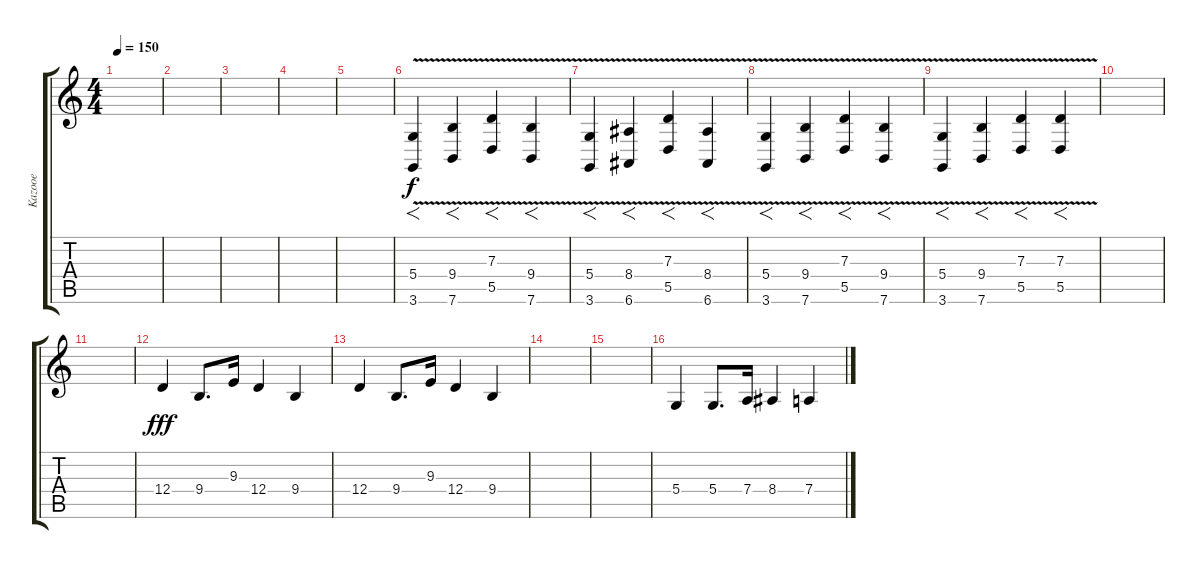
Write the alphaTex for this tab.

\track ("Kazooe" "Kazooe") {instrument shamisen}
\staff {score tabs}
\tuning (E4 B3 G3 D3 A2 E2) {hide}
\ts (4 4)
\tempo 150
\clef g2
\ks c
|
|
|
|
|
(5.4{v} 3.6).4{f dy f} (9.4{v} 7.6).4{f} (7.3{v} 5.5).4{f} (9.4{v} 7.6).4{f} |
(5.4{v} 3.6).4{f} (8.4{v} 6.6).4{f} (7.3{v} 5.5).4{f} (8.4{v} 6.6).4{f} |
(5.4{v} 3.6).4{f} (9.4{v} 7.6).4{f} (7.3{v} 5.5).4{f} (9.4{v} 7.6).4{f} |
(5.4{v} 3.6).4{f} (9.4{v} 7.6).4{f} (7.3{v} 5.5).4{f} (7.3{v} 5.5).4{f} |
|
|
12.4.4{dy fff} 9.4.8{d} 9.3.16 12.4.4 9.4.4 |
12.4.4 9.4.8{d} 9.3.16 12.4.4 9.4.4 |
|
|
5.4.4 5.4.8{d} 7.4.16 8.4.4 7.4.4
